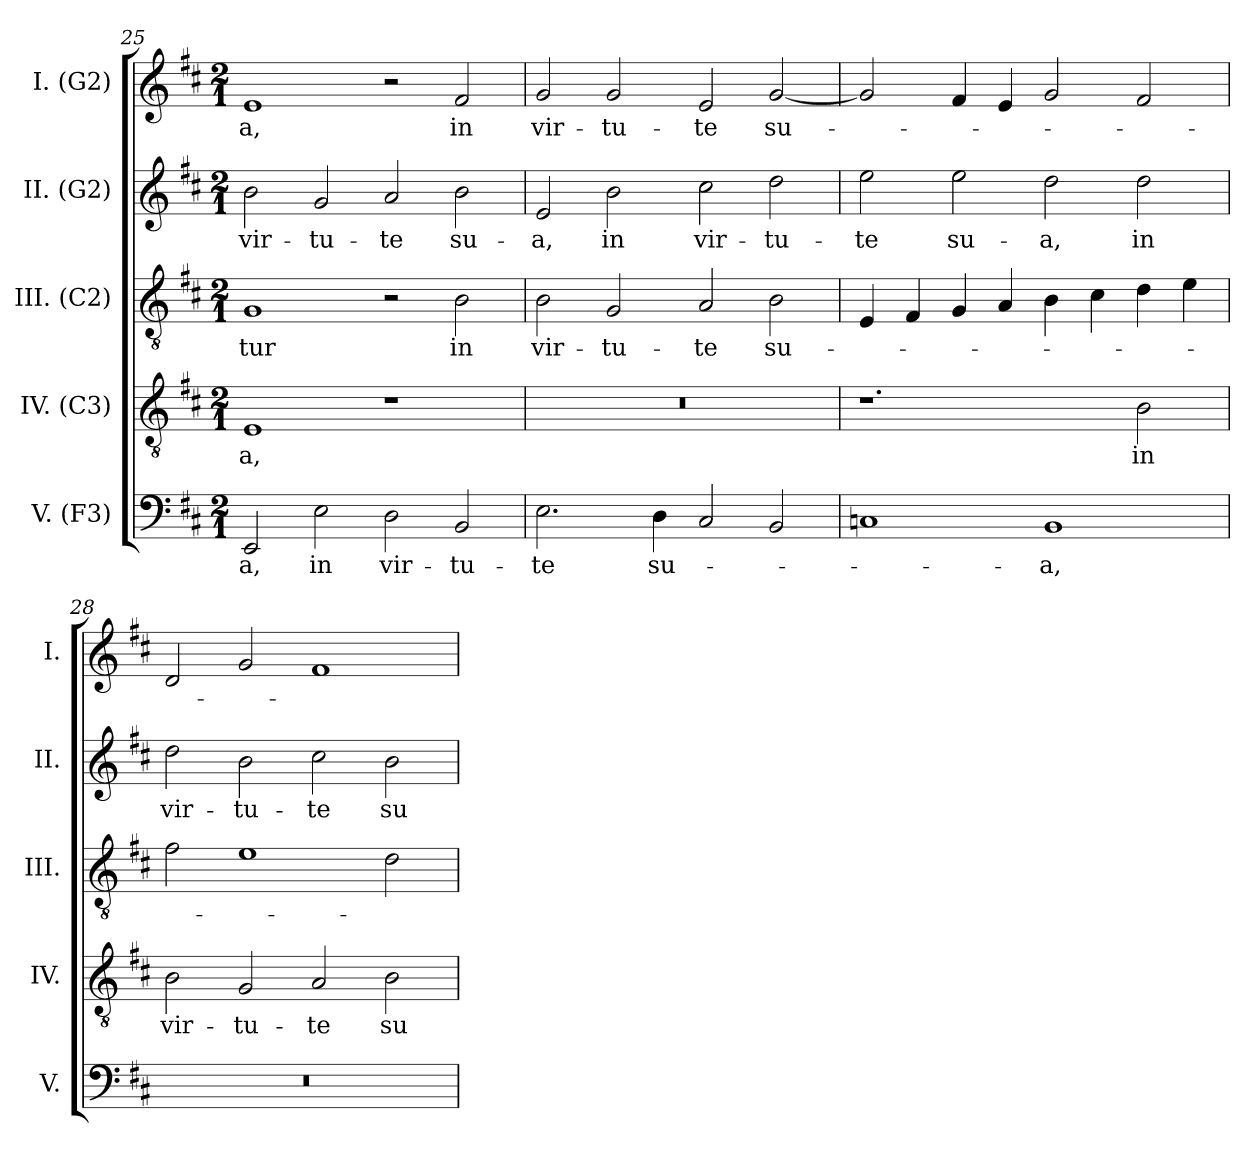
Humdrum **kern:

**kern	**text	**kern	**text	**kern	**text	**kern	**text	**kern	**text
*part5	*part5	*part4	*part4	*part3	*part3	*part2	*part2	*part1	*part1
*staff5	*staff5	*staff4	*staff4	*staff3	*staff3	*staff2	*staff2	*staff1	*staff1
*I"V. (F3)	*	*I"IV. (C3)	*	*I"III. (C2)	*	*I"II. (G2)	*	*I"I. (G2)	*
*I'V.	*	*I'IV.	*	*I'III.	*	*I'II.	*	*I'I.	*
!!LO:LB:g=z
*clefF4	*	*clefGv2	*	*clefGv2	*	*clefG2	*	*clefG2	*
*	*	*	*	*ITrd7c12	*	*ITrd7c12	*	*	*
*k[f#c#]	*	*k[f#c#]	*	*k[f#c#]	*	*k[f#c#]	*	*k[f#c#]	*
*D:	*	*D:	*	*D:	*	*D:	*	*D:	*
*M2/1	*	*M2/1	*	*M2/1	*	*M2/1	*	*M2/1	*
=25	=25	=25	=25	=25	=25	=25	=25	=25	=25
!	!LO:LY:b:color=#000000	!	!	!	!	!	!	!	!
!	!	!	!LO:LY:b:color=#000000	!	!	!	!	!	!
!	!	!	!	!	!LO:LY:b:color=#000000	!	!	!	!
!	!	!	!	!	!	!	!LO:LY:b:color=#000000	!	!
!	!	!	!	!	!	!	!	!	!LO:LY:b:color=#000000
2EEi/	-a,	1Ei	-a,	1GGi	-tur	2Bi\	vir-	1ei	-a,
!	!LO:LY:b:color=#000000	!	!	!	!	!	!	!	!
!	!	!	!	!	!	!	!LO:LY:b:color=#000000	!	!
2Ei\	in	.	.	.	.	2Gi/	-tu-	.	.
!	!LO:LY:b:color=#000000	!	!	!	!	!	!	!	!
!	!	!	!	!	!	!	!LO:LY:b:color=#000000	!	!
2Di\	vir-	1r	.	2r	.	2Ai/	-te	2r	.
!	!LO:LY:b:color=#000000	!	!	!	!	!	!	!	!
!	!	!	!	!	!LO:LY:b:color=#000000	!	!	!	!
!	!	!	!	!	!	!	!LO:LY:b:color=#000000	!	!
!	!	!	!	!	!	!	!	!	!LO:LY:b:color=#000000
2BBi/	-tu-	.	.	2BBi\	in	2Bi\	su-	2f#i/	in
=26	=26	=26	=26	=26	=26	=26	=26	=26	=26
!	!LO:LY:b:color=#000000	!LO:N:vis=1	!	!	!	!	!	!	!
!	!	!	!	!	!LO:LY:b:color=#000000	!	!	!	!
!	!	!	!	!	!	!	!LO:LY:b:color=#000000	!	!
!	!	!	!	!	!	!	!	!	!LO:LY:b:color=#000000
2.Ei\	-te	0r	.	2BBi\	vir-	2Ei/	-a,	2gi/	vir-
!	!	!	!	!	!LO:LY:b:color=#000000	!	!	!	!
!	!	!	!	!	!	!	!LO:LY:b:color=#000000	!	!
!	!	!	!	!	!	!	!	!	!LO:LY:b:color=#000000
.	.	.	.	2GGi/	-tu-	2Bi\	in	2gi/	-tu-
!	!LO:LY:b:color=#000000	!	!	!	!	!	!	!	!
4Di\	su-	.	.	.	.	.	.	.	.
!	!	!	!	!	!LO:LY:b:color=#000000	!	!	!	!
!	!	!	!	!	!	!	!LO:LY:b:color=#000000	!	!
!	!	!	!	!	!	!	!	!	!LO:LY:b:color=#000000
2C#i/	.	.	.	2AAi/	-te	2c#i\	vir-	2ei/	-te
!	!	!	!	!	!LO:LY:b:color=#000000	!	!	!	!
!	!	!	!	!	!	!	!LO:LY:b:color=#000000	!	!
!	!	!	!	!	!	!	!	!	!LO:LY:b:color=#000000
2BBi/	.	.	.	2BBi\	su-	2di\	-tu-	[2gi/	su-
=27	=27	=27	=27	=27	=27	=27	=27	=27	=27
!	!	!	!	!	!	!	!LO:LY:b:color=#000000	!	!
1Cni	.	1.r	.	4EEi/	.	2ei\	-te	2gi/]	.
.	.	.	.	4FF#i/	.	.	.	.	.
!	!	!	!	!	!	!	!LO:LY:b:color=#000000	!	!
.	.	.	.	4GGi/	.	2ei\	su-	4f#i/	.
.	.	.	.	4AAi/	.	.	.	4ei/	.
!	!LO:LY:b:color=#000000	!	!	!	!	!	!	!	!
!	!	!	!	!	!	!	!LO:LY:b:color=#000000	!	!
1BBi	-a,	.	.	4BBi\	.	2di\	-a,	2gi/	.
.	.	.	.	4C#i\	.	.	.	.	.
!	!	!	!LO:LY:b:color=#000000	!	!	!	!	!	!
!	!	!	!	!	!	!	!LO:LY:b:color=#000000	!	!
.	.	2Bi\	in	4Di\	.	2di\	in	2f#i/	.
.	.	.	.	4Ei\	.	.	.	.	.
=28	=28	=28	=28	=28	=28	=28	=28	=28	=28
!LO:N:vis=1	!	!	!	!	!	!	!	!	!
!	!	!	!LO:LY:b:color=#000000	!	!	!	!	!	!
!	!	!	!	!	!	!	!LO:LY:b:color=#000000	!	!
0r	.	2Bi\	vir-	2F#i\	.	2di\	vir-	2di/	.
!	!	!	!LO:LY:b:color=#000000	!	!	!	!	!	!
!	!	!	!	!	!	!	!LO:LY:b:color=#000000	!	!
.	.	2Gi/	-tu-	1Ei	.	2Bi\	-tu-	2gi/	.
!	!	!	!LO:LY:b:color=#000000	!	!	!	!	!	!
!	!	!	!	!	!	!	!LO:LY:b:color=#000000	!	!
.	.	2Ai/	-te	.	.	2c#i\	-te	1f#i	.
!	!	!	!LO:LY:b:color=#000000	!	!	!	!	!	!
!	!	!	!	!	!	!	!LO:LY:b:color=#000000	!	!
.	.	2Bi\	su-	2Di\	.	2Bi\	su-	.	.
=	=	=	=	=	=	=	=	=	=
*-	*-	*-	*-	*-	*-	*-	*-	*-	*-
